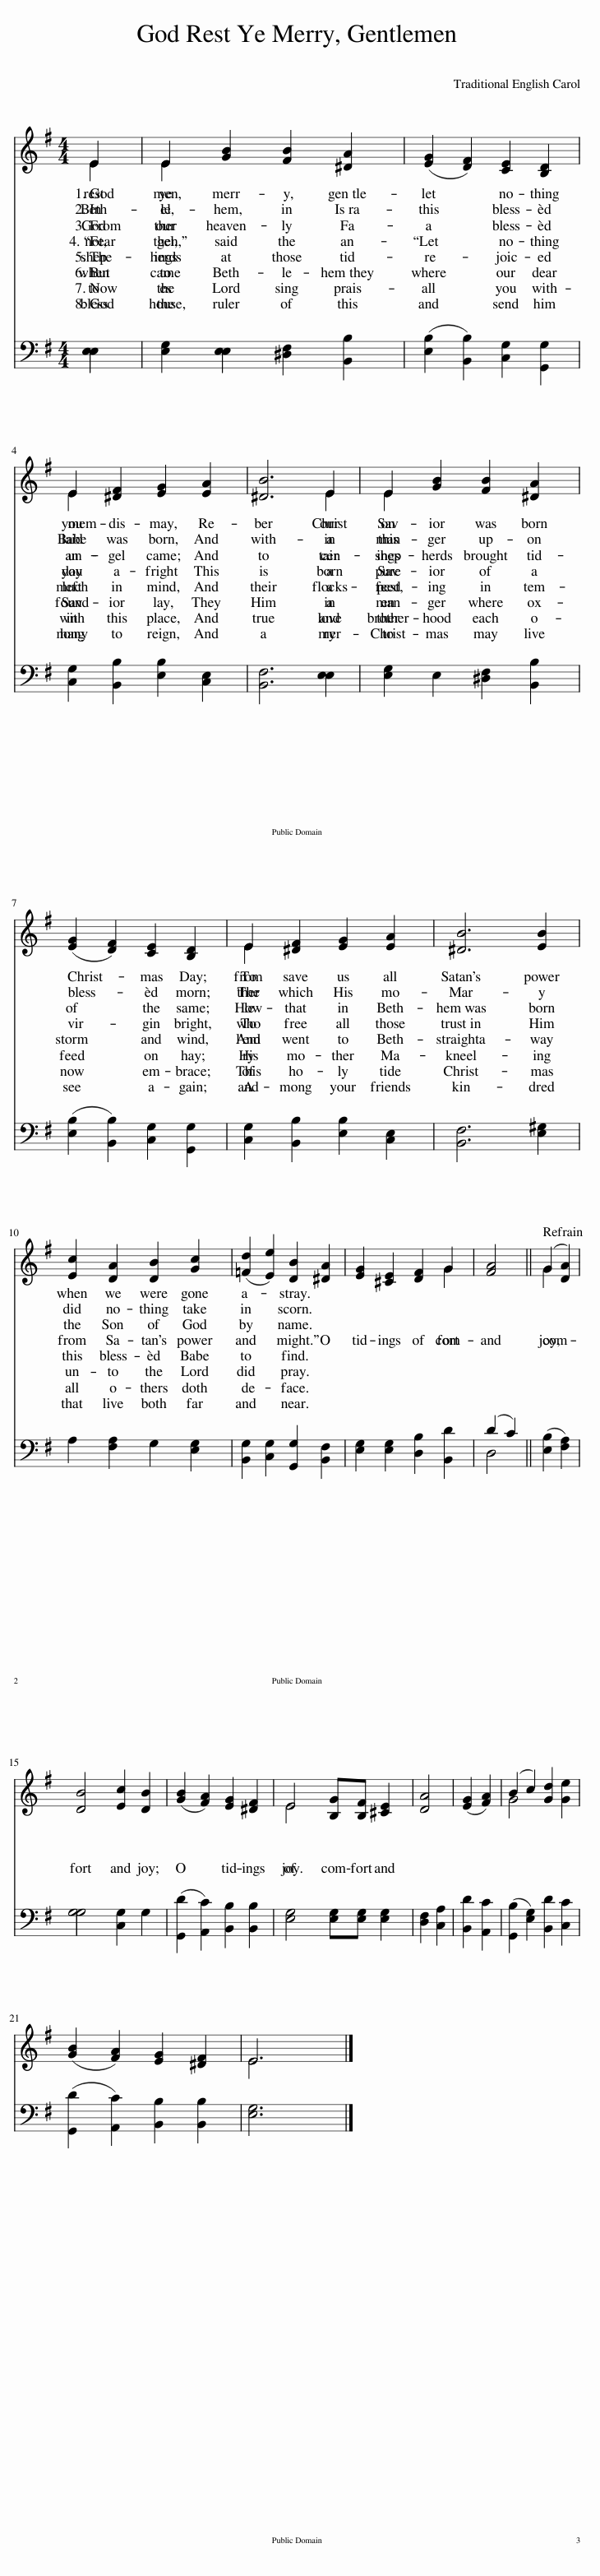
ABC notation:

X:1
%%score ( 1 2 ) ( 3 4 )
L:1/8
M:4/4
I:linebreak $
K:G
V:1 treble
V:2 treble
V:3 bass
V:4 bass
V:1
 E2 | E2 [GB]2 [FB]2 [^DA]2 | ([EG]2 [DF]2) [CE]2 [B,D]2 |$ E2 [^DF]2 [EG]2 [EA]2 | [^DB]6 E2 | %5
 E2 [GB]2 [FB]2 [^DA]2 |$ ([EG]2 [DF]2) [CE]2 [B,D]2 | E2 [^DF]2 [EG]2 [EA]2 | [^DB]6 [EB]2 |$ [Ec]2 [DA]2 [DB]2 [Gc]2 | %10
 ([=Fd]2 [Ee]2) [DB]2 [^DA]2 | [EG]2 [^CE]2 [DF]2 G2 | [FA]4 || (G2 [DA]2) |$ [DB]4 [Ec]2 [DB]2 | %15
 ([GB]2 [FA]2) [EG]2 [^DF]2 | E4 [B,G][B,F] [^CE]2 | [DA]4 | ([EG]2 [FA]2) | (B2 c2) [Gd]2 [Ge]2 |$ %20
 ([GB]2 [FA]2) [EG]2 [^DF]2 | E6 |] %22
V:2
 E2 | E2 x6 | x8 |$ E2 x6 | x6 E2 | %5
 E2 x6 |$ x8 | E2 x6 | x8 |$ x8 | %10
 x8 | x6 G2 | x4 || G2 x2 |$ x8 | %15
 x8 | E4 x4 | x4 | x4 | G4 x4 |$ %20
 x8 | E6 |] %22
V:3
 E,2 | [E,G,]2 E,2 [^D,F,]2 [B,,B,]2 | ([E,B,]2 [B,,B,]2) [C,G,]2 [G,,G,]2 |$ [C,G,]2 [B,,B,]2 [E,B,]2 [C,E,]2 | [B,,F,]6 E,2 | %5
 [E,G,]2 E,2 [^D,F,]2 [B,,B,]2 |$ ([E,B,]2 [B,,B,]2) [C,G,]2 [G,,G,]2 | [C,G,]2 [B,,B,]2 [E,B,]2 [C,E,]2 | [B,,F,]6 [E,^G,]2 |$ A,2 [F,A,]2 G,2 [E,G,]2 | %10
 [B,,G,]2 [C,G,]2 [G,,G,]2 [B,,F,]2 | [E,G,]2 [E,G,]2 [D,B,]2 [B,,D]2 | (D2 C2) || ([E,B,]2 [F,A,]2) |$ G,4 [C,G,]2 G,2 | %15
 ([G,,D]2 [A,,C]2) [B,,B,]2 [B,,B,]2 | [E,G,]4 [E,G,][E,G,] [E,G,]2 | [D,F,]2 [C,A,]2 | [B,,D]2 [A,,C]2 | ([G,,B,]2 [E,G,]2) [B,,D]2 [C,C]2 |$ %20
 ([G,,D]2 [A,,C]2) [B,,B,]2 [B,,B,]2 | [E,G,]6 |] %22
V:4
 E,2 | x2 E,2 x4 | x8 |$ x8 | x6 E,2 | %5
 x8 |$ x8 | x8 | x8 |$ x8 | %10
 x8 | x8 | D,4 || x4 |$ G,4 x4 | %15
 x8 | x8 | x4 | x4 | x8 |$ %20
 x8 | x6 |] %22
